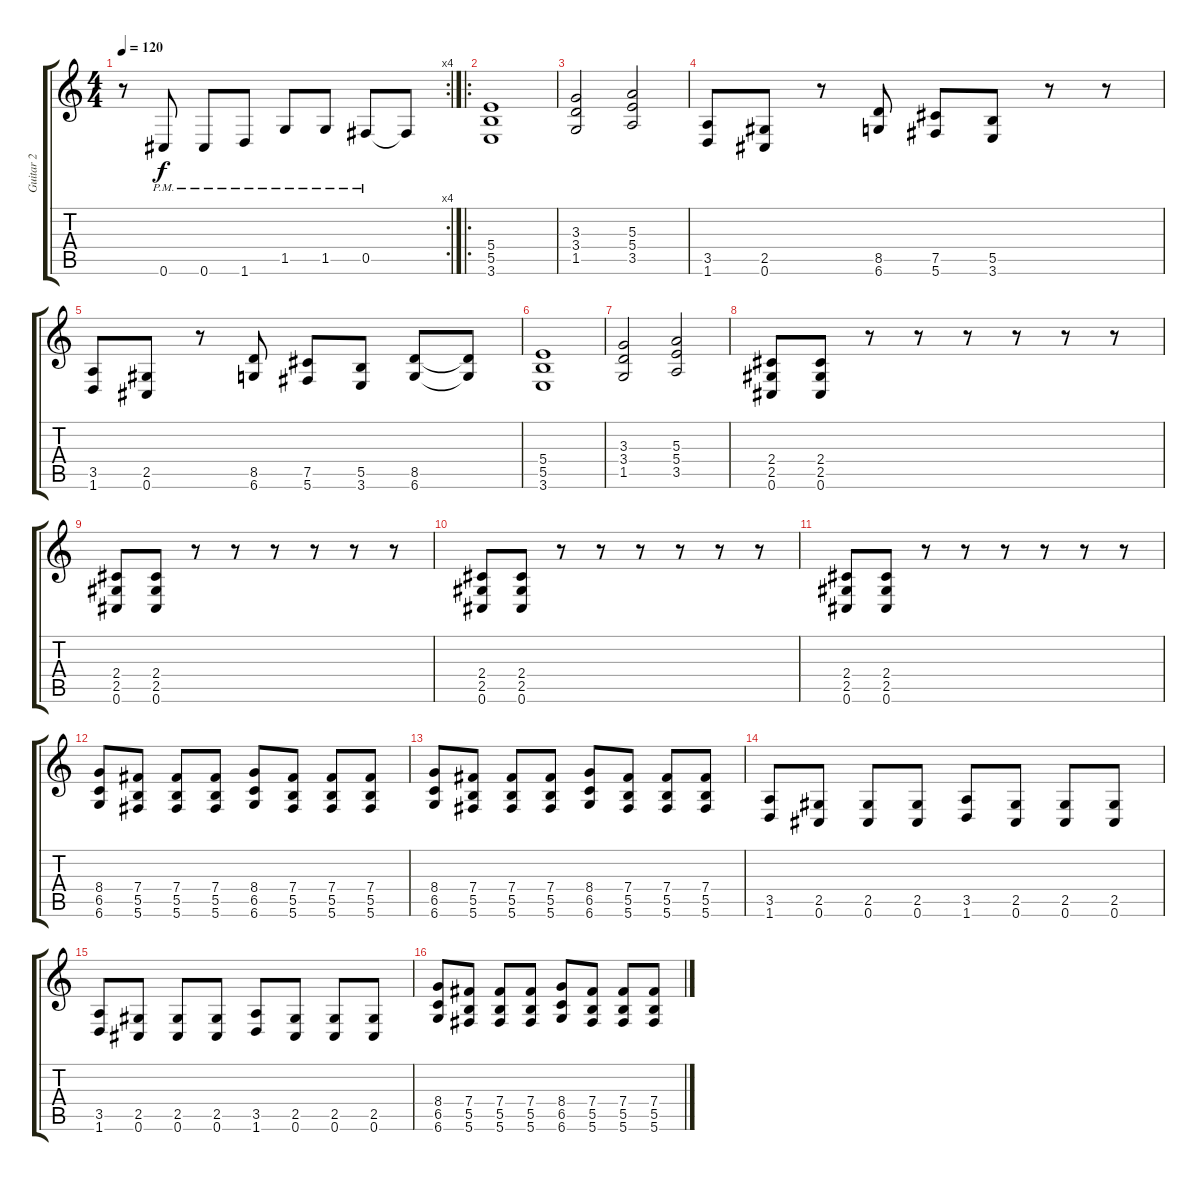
\track ("Guitar 2" "Guitar 2") {instrument distortionguitar}
\staff {score tabs}
\tuning (Db4 Ab3 E3 B2 Gb2 Db2) {hide}
\rc 4
\ts (4 4)
\tempo 120
\clef g2
\ks c
r.8{dy f} 0.6{pm}.8 0.6{pm}.8 1.6{pm}.8 1.5{pm}.8 1.5{pm}.8 0.5{pm}.8 0.5{t}.8 |
\ro
(5.4 5.5 3.6).1 |
(3.3 3.4 1.5).2 (5.3 5.4 3.5).2 |
(3.5 1.6).8 (2.5 0.6).8 r.8 (8.5 6.6).8 (7.5 5.6).8 (5.5 3.6).8 r.8 r.8 |
(3.5 1.6).8 (2.5 0.6).8 r.8 (8.5 6.6).8 (7.5 5.6).8 (5.5 3.6).8 (8.5 6.6).8 (8.5{t} 6.6{t}).8 |
(5.4 5.5 3.6).1 |
(3.3 3.4 1.5).2 (5.3 5.4 3.5).2 |
(2.4 2.5 0.6).8 (2.4 2.5 0.6).8 r.8 r.8 r.8 r.8 r.8 r.8 |
(2.4 2.5 0.6).8 (2.4 2.5 0.6).8 r.8 r.8 r.8 r.8 r.8 r.8 |
(2.4 2.5 0.6).8 (2.4 2.5 0.6).8 r.8 r.8 r.8 r.8 r.8 r.8 |
(2.4 2.5 0.6).8 (2.4 2.5 0.6).8 r.8 r.8 r.8 r.8 r.8 r.8 |
(8.4 6.5 6.6).8 (7.4 5.5 5.6).8 (7.4 5.5 5.6).8 (7.4 5.5 5.6).8 (8.4 6.5 6.6).8 (7.4 5.5 5.6).8 (7.4 5.5 5.6).8 (7.4 5.5 5.6).8 |
(8.4 6.5 6.6).8 (7.4 5.5 5.6).8 (7.4 5.5 5.6).8 (7.4 5.5 5.6).8 (8.4 6.5 6.6).8 (7.4 5.5 5.6).8 (7.4 5.5 5.6).8 (7.4 5.5 5.6).8 |
(3.5 1.6).8 (2.5 0.6).8 (2.5 0.6).8 (2.5 0.6).8 (3.5 1.6).8 (2.5 0.6).8 (2.5 0.6).8 (2.5 0.6).8 |
(3.5 1.6).8 (2.5 0.6).8 (2.5 0.6).8 (2.5 0.6).8 (3.5 1.6).8 (2.5 0.6).8 (2.5 0.6).8 (2.5 0.6).8 |
(8.4 6.5 6.6).8 (7.4 5.5 5.6).8 (7.4 5.5 5.6).8 (7.4 5.5 5.6).8 (8.4 6.5 6.6).8 (7.4 5.5 5.6).8 (7.4 5.5 5.6).8 (7.4 5.5 5.6).8
